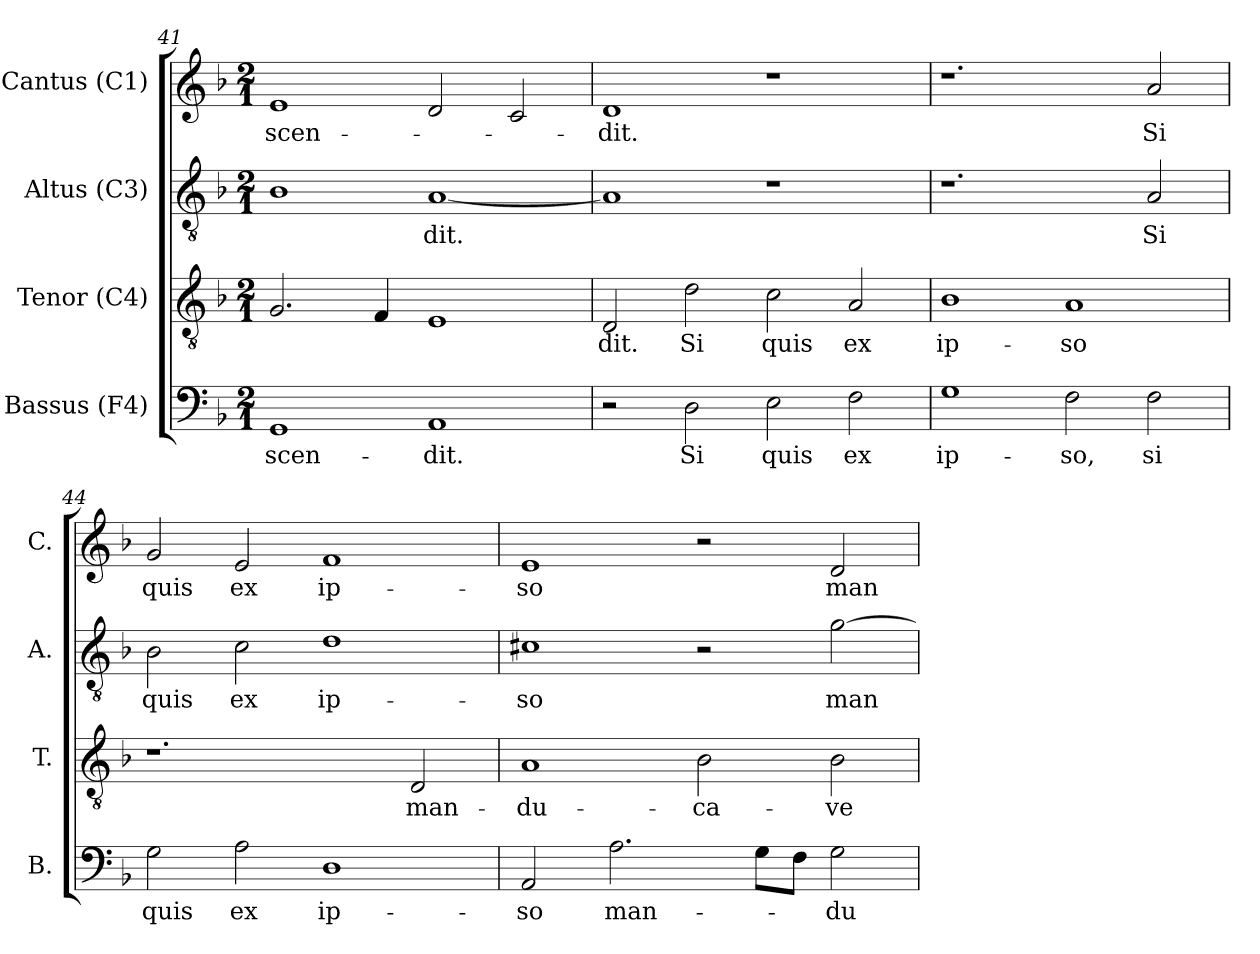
**kern	**text	**kern	**text	**kern	**text	**kern	**text
*part4	*part4	*part3	*part3	*part2	*part2	*part1	*part1
*staff4	*staff4	*staff3	*staff3	*staff2	*staff2	*staff1	*staff1
*I"Bassus (F4)	*	*I"Tenor (C4)	*	*I"Altus (C3)	*	*I"Cantus (C1)	*
*I'B.	*	*I'T.	*	*I'A.	*	*I'C.	*
*clefF4	*	*clefGv2	*	*clefGv2	*	*clefG2	*
*	*	*ITrd7c12	*	*ITrd7c12	*	*	*
*k[b-]	*	*k[b-]	*	*k[b-]	*	*k[b-]	*
*F:	*	*F:	*	*F:	*	*F:	*
*M2/1	*	*M2/1	*	*M2/1	*	*M2/1	*
=41	=41	=41	=41	=41	=41	=41	=41
!	!LO:LY:b:color=#000000	!	!	!	!	!	!
!	!	!	!	!	!	!	!LO:LY:b:color=#000000
1GGi	-scen-	2.GGi/	.	1BB-i	.	1ei	-scen-
.	.	4FFi/	.	.	.	.	.
!	!LO:LY:b:color=#000000	!	!	!	!	!	!
!	!	!	!	!	!LO:LY:b:color=#000000	!	!
1AAi	-dit.	1EEi	.	[1AAi	-dit.	2di/	.
.	.	.	.	.	.	2ci/	.
=42	=42	=42	=42	=42	=42	=42	=42
!	!	!	!LO:LY:b:color=#000000	!	!	!	!
!	!	!	!	!	!	!	!LO:LY:b:color=#000000
2r	.	2DDi/	-dit.	1AAi]	.	1di	-dit.
!	!LO:LY:b:color=#000000	!	!	!	!	!	!
!	!	!	!LO:LY:b:color=#000000	!	!	!	!
2Di\	Si	2Di\	Si	.	.	.	.
!	!LO:LY:b:color=#000000	!	!	!	!	!	!
!	!	!	!LO:LY:b:color=#000000	!	!	!	!
2Ei\	quis	2Ci\	quis	1r	.	1r	.
!	!LO:LY:b:color=#000000	!	!	!	!	!	!
!	!	!	!LO:LY:b:color=#000000	!	!	!	!
2Fi\	ex	2AAi/	ex	.	.	.	.
!!LO:LB:g=z
=43	=43	=43	=43	=43	=43	=43	=43
!	!LO:LY:b:color=#000000	!	!	!	!	!	!
!	!	!	!LO:LY:b:color=#000000	!	!	!	!
1Gi	ip-	1BB-i	ip-	1.r	.	1.r	.
!	!LO:LY:b:color=#000000	!	!	!	!	!	!
!	!	!	!LO:LY:b:color=#000000	!	!	!	!
2Fi\	-so,	1AAi	-so	.	.	.	.
!	!LO:LY:b:color=#000000	!	!	!	!	!	!
!	!	!	!	!	!LO:LY:b:color=#000000	!	!
!	!	!	!	!	!	!	!LO:LY:b:color=#000000
2Fi\	si	.	.	2AAi/	Si	2ai/	Si
=44	=44	=44	=44	=44	=44	=44	=44
!	!LO:LY:b:color=#000000	!	!	!	!	!	!
!	!	!	!	!	!LO:LY:b:color=#000000	!	!
!	!	!	!	!	!	!	!LO:LY:b:color=#000000
2Gi\	quis	1.r	.	2BB-i\	quis	2gi/	quis
!	!LO:LY:b:color=#000000	!	!	!	!	!	!
!	!	!	!	!	!LO:LY:b:color=#000000	!	!
!	!	!	!	!	!	!	!LO:LY:b:color=#000000
2Ai\	ex	.	.	2Ci\	ex	2ei/	ex
!	!LO:LY:b:color=#000000	!	!	!	!	!	!
!	!	!	!	!	!LO:LY:b:color=#000000	!	!
!	!	!	!	!	!	!	!LO:LY:b:color=#000000
1Di	ip-	.	.	1Di	ip-	1fi	ip-
!	!	!	!LO:LY:b:color=#000000	!	!	!	!
.	.	2DDi/	man-	.	.	.	.
=45	=45	=45	=45	=45	=45	=45	=45
!	!LO:LY:b:color=#000000	!	!	!	!	!	!
!	!	!	!LO:LY:b:color=#000000	!	!	!	!
!	!	!	!	!	!LO:LY:b:color=#000000	!	!
!	!	!	!	!	!	!	!LO:LY:b:color=#000000
2AAi/	-so	1AAi	-du-	1C#Xi	-so	1ei	-so
!	!LO:LY:b:color=#000000	!	!	!	!	!	!
2.Ai\	man-	.	.	.	.	.	.
!	!	!	!LO:LY:b:color=#000000	!	!	!	!
.	.	2BB-i\	-ca-	2r	.	2r	.
8Gi\L	.	.	.	.	.	.	.
8Fi\J	.	.	.	.	.	.	.
!	!LO:LY:b:color=#000000	!	!	!	!	!	!
!	!	!	!LO:LY:b:color=#000000	!	!	!	!
!	!	!	!	!	!LO:LY:b:color=#000000	!	!
!	!	!	!	!	!	!	!LO:LY:b:color=#000000
2Gi\	-du-	2BB-i\	-ve-	[2Gi\	man-	2di/	man-
=	=	=	=	=	=	=	=
*-	*-	*-	*-	*-	*-	*-	*-
